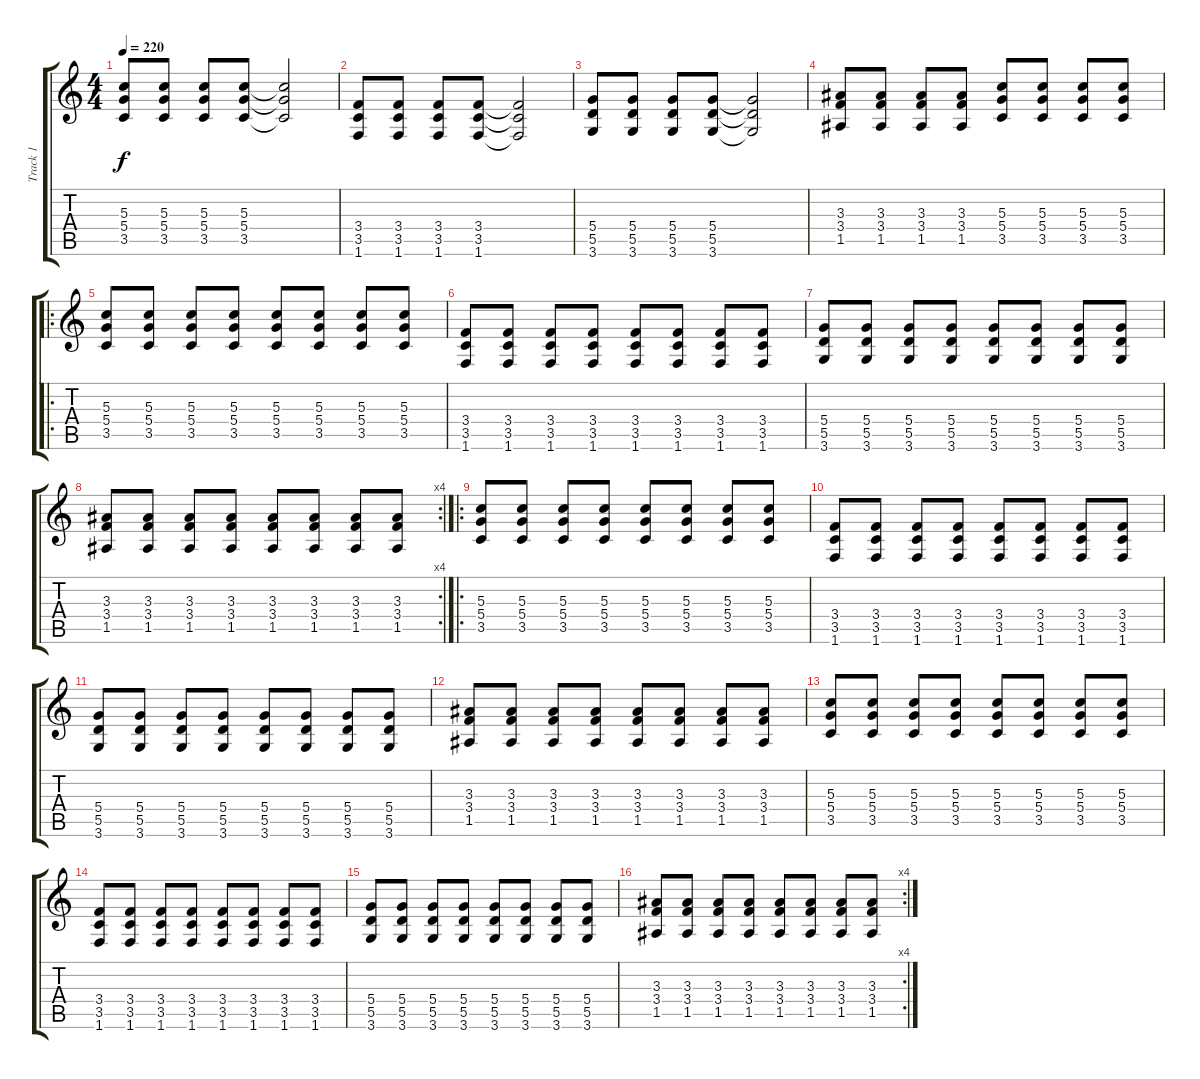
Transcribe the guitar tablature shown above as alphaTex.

\track ("Track 1" "Track 1") {instrument overdrivenguitar}
\staff {score tabs}
\tuning (E4 B3 G3 D3 A2 E2) {hide}
\ts (4 4)
\tempo 220
\clef g2
\ks c
(5.3 5.4 3.5).8{dy f} (5.3 5.4 3.5).8 (5.3 5.4 3.5).8 (5.3 5.4 3.5).8 (5.3{t} 5.4{t} 3.5{t}).2 |
(3.4 3.5 1.6).8 (3.4 3.5 1.6).8 (3.4 3.5 1.6).8 (3.4 3.5 1.6).8 (3.4{t} 3.5{t} 1.6{t}).2 |
(5.4 5.5 3.6).8 (5.4 5.5 3.6).8 (5.4 5.5 3.6).8 (5.4 5.5 3.6).8 (5.4{t} 5.5{t} 3.6{t}).2 |
(3.3 3.4 1.5).8 (3.3 3.4 1.5).8 (3.3 3.4 1.5).8 (3.3 3.4 1.5).8 (5.3 5.4 3.5).8 (5.3 5.4 3.5).8 (5.3 5.4 3.5).8 (5.3 5.4 3.5).8 |
\ro
(5.3 5.4 3.5).8 (5.3 5.4 3.5).8 (5.3 5.4 3.5).8 (5.3 5.4 3.5).8 (5.3 5.4 3.5).8 (5.3 5.4 3.5).8 (5.3 5.4 3.5).8 (5.3 5.4 3.5).8 |
(3.4 3.5 1.6).8 (3.4 3.5 1.6).8 (3.4 3.5 1.6).8 (3.4 3.5 1.6).8 (3.4 3.5 1.6).8 (3.4 3.5 1.6).8 (3.4 3.5 1.6).8 (3.4 3.5 1.6).8 |
(5.4 5.5 3.6).8 (5.4 5.5 3.6).8 (5.4 5.5 3.6).8 (5.4 5.5 3.6).8 (5.4 5.5 3.6).8 (5.4 5.5 3.6).8 (5.4 5.5 3.6).8 (5.4 5.5 3.6).8 |
\rc 4
(3.3 3.4 1.5).8 (3.3 3.4 1.5).8 (3.3 3.4 1.5).8 (3.3 3.4 1.5).8 (3.3 3.4 1.5).8 (3.3 3.4 1.5).8 (3.3 3.4 1.5).8 (3.3 3.4 1.5).8 |
\ro
(5.3 5.4 3.5).8 (5.3 5.4 3.5).8 (5.3 5.4 3.5).8 (5.3 5.4 3.5).8 (5.3 5.4 3.5).8 (5.3 5.4 3.5).8 (5.3 5.4 3.5).8 (5.3 5.4 3.5).8 |
(3.4 3.5 1.6).8 (3.4 3.5 1.6).8 (3.4 3.5 1.6).8 (3.4 3.5 1.6).8 (3.4 3.5 1.6).8 (3.4 3.5 1.6).8 (3.4 3.5 1.6).8 (3.4 3.5 1.6).8 |
(5.4 5.5 3.6).8 (5.4 5.5 3.6).8 (5.4 5.5 3.6).8 (5.4 5.5 3.6).8 (5.4 5.5 3.6).8 (5.4 5.5 3.6).8 (5.4 5.5 3.6).8 (5.4 5.5 3.6).8 |
(3.3 3.4 1.5).8 (3.3 3.4 1.5).8 (3.3 3.4 1.5).8 (3.3 3.4 1.5).8 (3.3 3.4 1.5).8 (3.3 3.4 1.5).8 (3.3 3.4 1.5).8 (3.3 3.4 1.5).8 |
(5.3 5.4 3.5).8 (5.3 5.4 3.5).8 (5.3 5.4 3.5).8 (5.3 5.4 3.5).8 (5.3 5.4 3.5).8 (5.3 5.4 3.5).8 (5.3 5.4 3.5).8 (5.3 5.4 3.5).8 |
(3.4 3.5 1.6).8 (3.4 3.5 1.6).8 (3.4 3.5 1.6).8 (3.4 3.5 1.6).8 (3.4 3.5 1.6).8 (3.4 3.5 1.6).8 (3.4 3.5 1.6).8 (3.4 3.5 1.6).8 |
(5.4 5.5 3.6).8 (5.4 5.5 3.6).8 (5.4 5.5 3.6).8 (5.4 5.5 3.6).8 (5.4 5.5 3.6).8 (5.4 5.5 3.6).8 (5.4 5.5 3.6).8 (5.4 5.5 3.6).8 |
\rc 4
(3.3 3.4 1.5).8 (3.3 3.4 1.5).8 (3.3 3.4 1.5).8 (3.3 3.4 1.5).8 (3.3 3.4 1.5).8 (3.3 3.4 1.5).8 (3.3 3.4 1.5).8 (3.3 3.4 1.5).8
